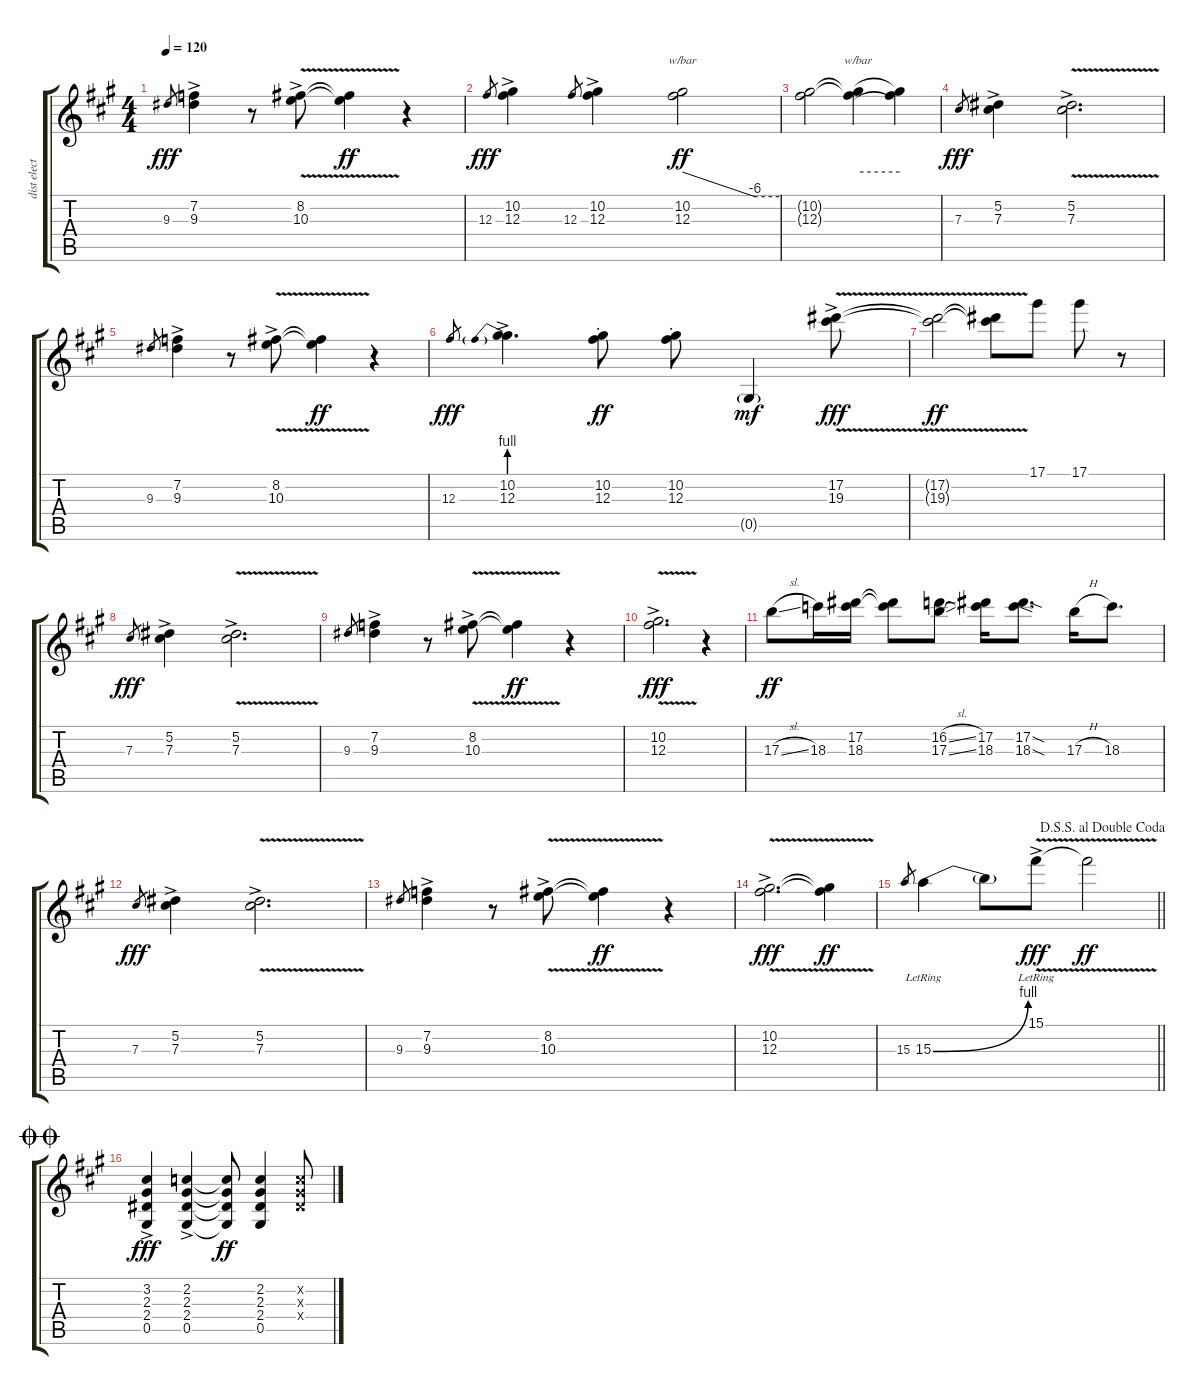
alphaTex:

\track ("dist electric (see performance notes)" "dist elect") {instrument overdrivenguitar}
\staff {score tabs}
\tuning (Eb4 Bb3 Gb3 Db3 Ab2 Eb2) {hide}
\ts (4 4)
\tempo 120
\clef g2
\ks a
9.3.8{gr dy fff} (7.2{ac} 9.3{ac}).4 r.8 (8.2{v ac} 10.3{v ac}).8 (8.2{v t} 10.3{v t}).4{dy ff} r.4 |
12.3.8{gr dy fff} (10.2{ac} 12.3{ac}).4 12.3.8{gr} (10.2{ac} 12.3{ac}).4 (10.2 12.3).2{tbe (custom default 0 0 45 -24 60 -24) dy ff} |
(10.2{t} 12.3{t}).2 (10.2{t} 12.3{t}).4{tbe (hold default 0 0 60 0)} (10.2{t} 12.3{t}).4 |
7.3.8{gr dy fff} (5.2{ac} 7.3{ac}).4 (5.2{v ac} 7.3{v ac}).2{d} |
9.3.8{gr} (7.2{ac} 9.3{ac}).4 r.8 (8.2{v ac} 10.3{v ac}).8 (8.2{v t} 10.3{v t}).4{dy ff} r.4 |
12.3.8{gr dy fff} (10.2{ac} 12.3{be (prebend 0 4 60 4) ac}).4{d} (10.2{st} 12.3{st}).8{dy ff} (10.2{st} 12.3{st}).8 0.5{g}.4{dy mf} (17.2{v ac} 19.3{v ac}).8{dy fff} |
(17.2{v t} 19.3{v t}).2{dy ff} (17.2{t} 19.3{t}).8 17.1.8 17.1.8 r.8 |
7.3.8{gr dy fff} (5.2{ac} 7.3{ac}).4 (5.2{v ac} 7.3{v ac}).2{d} |
9.3.8{gr} (7.2{ac} 9.3{ac}).4 r.8 (8.2{v ac} 10.3{v ac}).8 (8.2{v t} 10.3{v t}).4{dy ff} r.4 |
(10.2{v ac} 12.3{v ac}).2{d dy fff} r.4 |
17.3{sl}.8{dy ff} 18.3.16 (17.2 18.3).16 (17.2{t} 18.3{t}).8 (16.2{sl} 17.3{sl}).8 (17.2 18.3).16 (17.2{sod} 18.3{sod}).8{d} 17.3{h}.16 18.3.8{d} |
7.3.8{gr dy fff} (5.2{ac} 7.3{ac}).4 (5.2{v ac} 7.3{v ac}).2{d} |
9.3.8{gr} (7.2{ac} 9.3{ac}).4 r.8 (8.2{v ac} 10.3{v ac}).8 (8.2{v t} 10.3{v t}).4{dy ff} r.4 |
(10.2{v ac} 12.3{v ac}).2{d dy fff} (10.2{t} 12.3{t}).4{dy ff} |
\jump dalsegnosegnoaldoublecoda
\barLineRight lightlight
15.3.8{gr} 15.3{be (bend 0 0 60 4) lr}.4 15.3{t}.8 15.1{v ac lr}.8{dy fff} 15.1{v t}.2{dy ff} |
\jump doublecoda
(3.2{ac} 2.3{ac} 2.4{ac} 0.5{ac}).4{dy fff} (2.2{ac} 2.3{ac} 2.4{ac} 0.5{ac}).4 (2.2{t} 2.3{t} 2.4{t} 0.5{t}).8{dy ff} (2.2 2.3 2.4 0.5).4 (2.2{x} 2.3{x} 2.4{x}).8
